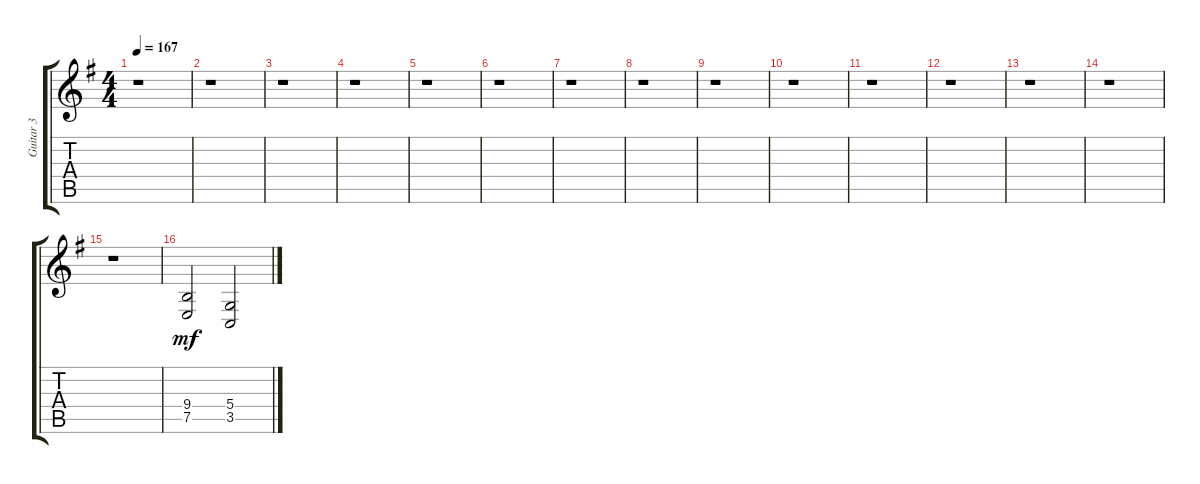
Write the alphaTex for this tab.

\track ("Guitar 3" "Guitar 3") {instrument voiceoohs}
\staff {score tabs}
\tuning (E4 B3 G3 D3 A2 E2) {hide}
\ts (4 4)
\tempo 167
\clef g2
\ks eminor
r.1{dy mf} |
r.1 |
r.1 |
r.1 |
r.1 |
r.1 |
r.1 |
r.1 |
r.1 |
r.1 |
r.1 |
r.1 |
r.1 |
r.1 |
r.1 |
(9.4 7.5).2 (5.4 3.5).2
